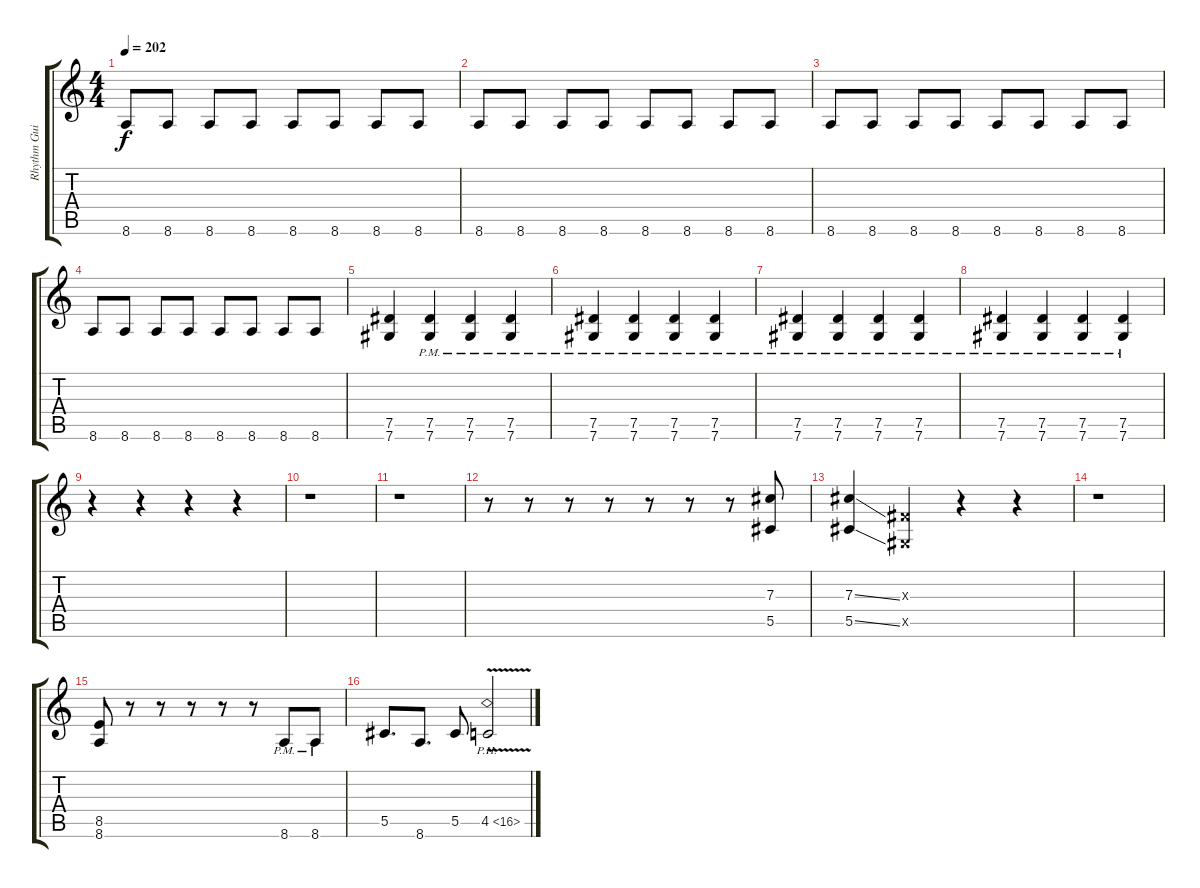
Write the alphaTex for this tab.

\track ("Rhythm Guitar 2" "Rhythm Gui") {instrument distortionguitar}
\staff {score tabs}
\tuning (Eb4 Bb3 Gb3 Db3 Ab2 Db2) {hide}
\ts (4 4)
\tempo 202
\clef g2
\ks c
8.6.8{dy f} 8.6.8 8.6.8 8.6.8 8.6.8 8.6.8 8.6.8 8.6.8 |
8.6.8 8.6.8 8.6.8 8.6.8 8.6.8 8.6.8 8.6.8 8.6.8 |
8.6.8 8.6.8 8.6.8 8.6.8 8.6.8 8.6.8 8.6.8 8.6.8 |
8.6.8 8.6.8 8.6.8 8.6.8 8.6.8 8.6.8 8.6.8 8.6.8 |
(7.5 7.6).4 (7.5{pm} 7.6{pm}).4 (7.5{pm} 7.6{pm}).4 (7.5{pm} 7.6{pm}).4 |
(7.5{pm} 7.6{pm}).4 (7.5{pm} 7.6{pm}).4 (7.5{pm} 7.6{pm}).4 (7.5{pm} 7.6{pm}).4 |
(7.5{pm} 7.6{pm}).4 (7.5{pm} 7.6{pm}).4 (7.5{pm} 7.6{pm}).4 (7.5{pm} 7.6{pm}).4 |
(7.5{pm} 7.6{pm}).4 (7.5{pm} 7.6{pm}).4 (7.5{pm} 7.6{pm}).4 (7.5{pm} 7.6{pm}).4 |
r.4 r.4 r.4 r.4 |
r.1 |
r.1 |
r.8 r.8 r.8 r.8 r.8 r.8 r.8 (7.3 5.5).8 |
(7.3{ss} 5.5{ss}).4 (0.3{x} 0.5{x}).4 r.4 r.4 |
r.1 |
(8.5 8.6).8 r.8 r.8 r.8 r.8 r.8 8.6{pm}.8 8.6{pm}.8 |
5.5.8{d} 8.6.8{d} 5.5.8 4.5{ph 12 v}.2
